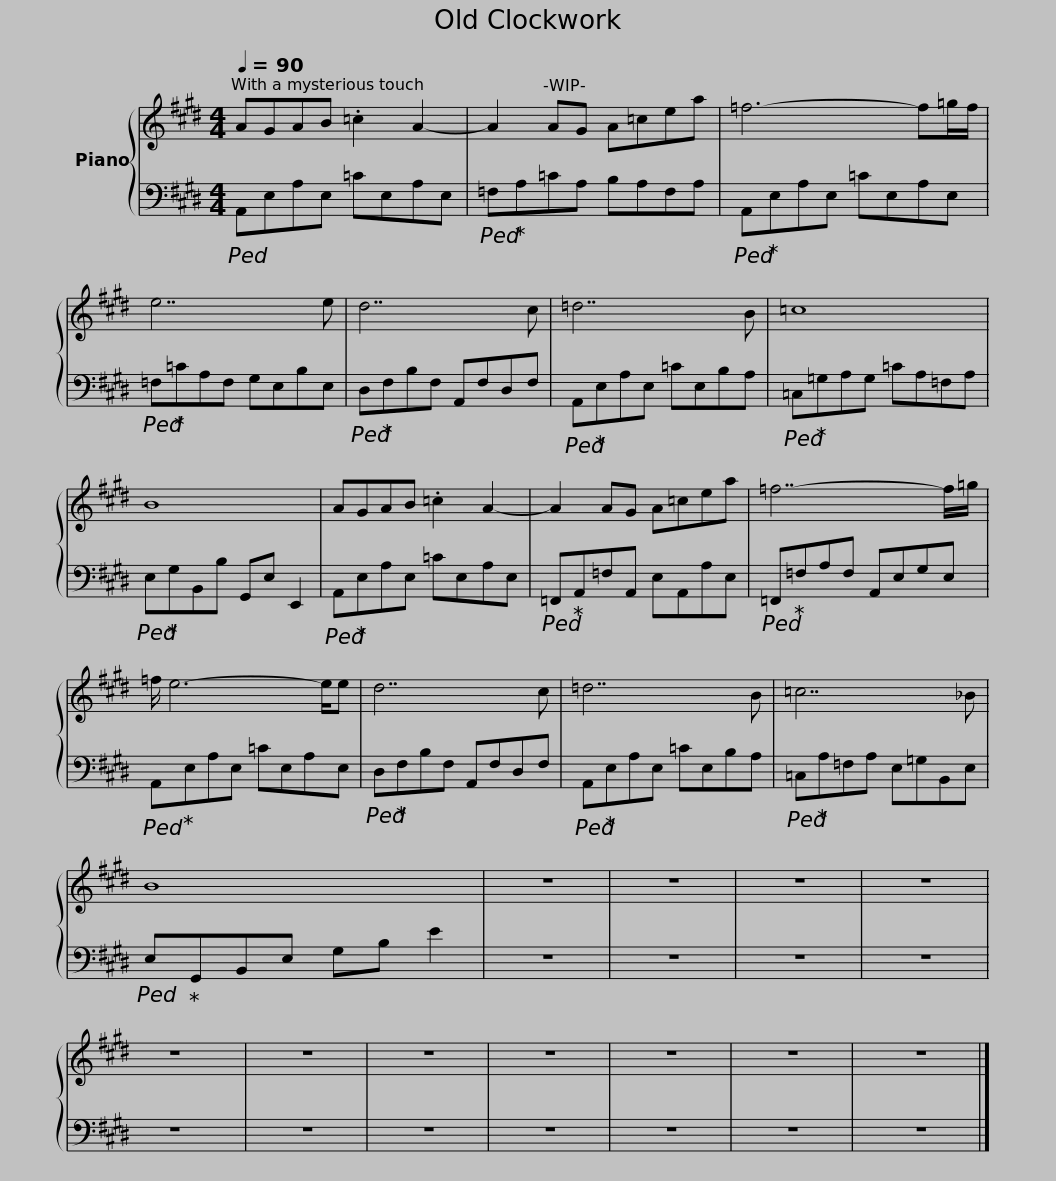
X:1
%%score { 1 | 2 }
L:1/8
Q:1/4=90
M:4/4
I:linebreak $
K:E
V:1 treble
V:2 bass
V:1
 AGAB .=c2 A2- | A2 AG A=cea | =f6- f=g/f/ | e7 e |$ d7 c | %5
 =d7 B | =c8 | B8 | AGAB .=c2 A2- |$ A2 AG A=cea | %10
 =f7- f/=g/ | =f/ e6- e/e | d7 c |$ =d7 B | =c7 _B | %15
 B8 | z8 | z8 | z8 | z8 | %20
 z8 | z8 | z8 |$ z8 | z8 | %25
 z8 | z8 |] %27
V:2
!ped! A,,E,A,E, =CE,A,E, |!ped! =F,!ped-up!A,=CA, B,A,F,A, |!ped! A,,!ped-up!E,A,E, =CE,A,E, |!ped! =F,!ped-up!=CA,F, G,E,B,E, |$!ped! D,!ped-up!F,B,F, A,,F,D,F, | %5
!ped! A,,!ped-up!E,A,E, =CE,B,A, |!ped! =C,!ped-up!=G,A,G, =CA,=F,A, |!ped! E,!ped-up!G,B,,B, G,,E, E,,2 |!ped! A,,!ped-up!E,A,E, =CE,A,E, |$!ped! =F,,!ped-up!A,,=F,A,, E,A,,A,E, | %10
!ped! =F,,!ped-up!=F,A,F, A,,E,G,E, |!ped! A,,!ped-up!E,A,E, =CE,A,E, |!ped! D,!ped-up!F,B,F, A,,F,D,F, |$!ped! A,,!ped-up!E,A,E, =CE,B,A, |!ped! =C,!ped-up!A,=F,A, E,=G,B,,E, | %15
!ped! E,!ped-up!G,,B,,E, G,B, E2 | z8 | z8 | z8 | z8 | %20
 z8 | z8 | z8 |$ z8 | z8 | %25
 z8 | z8 |] %27
